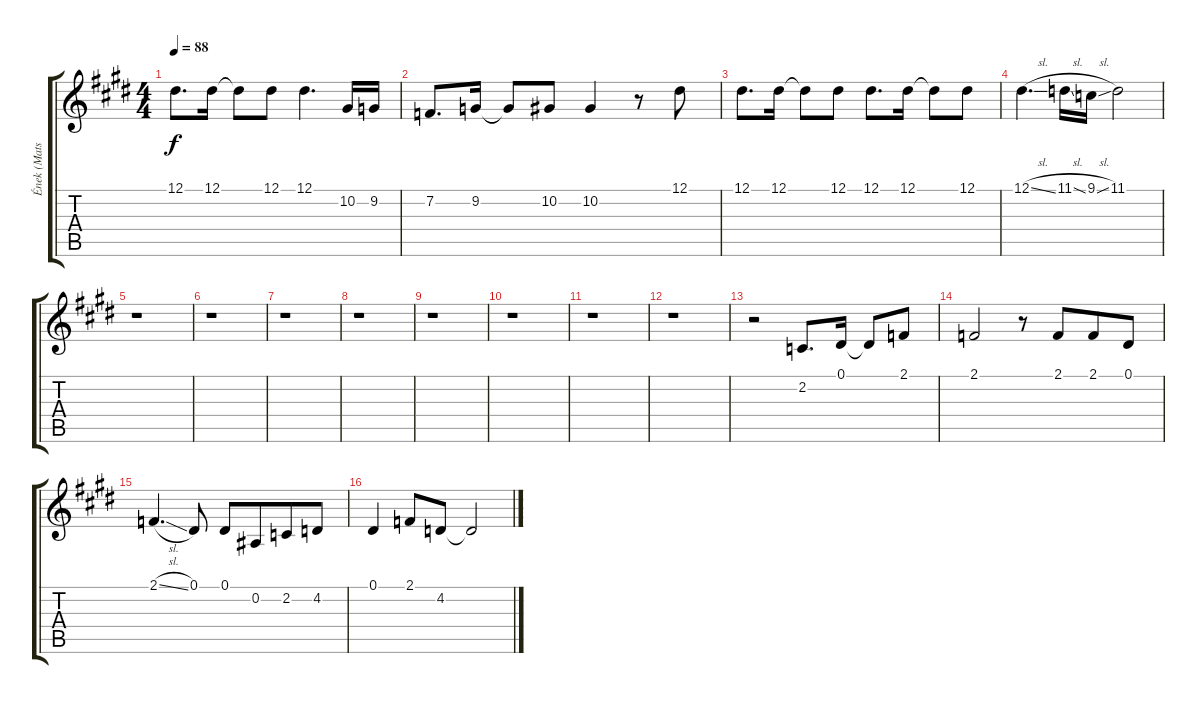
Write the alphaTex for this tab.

\track ("Ének (Mats Levén)" "Ének (Mats") {instrument tenorsax}
\staff {score tabs}
\tuning (Eb4 Bb3 Gb3 Db3 Ab2 Eb2) {hide}
\ts (4 4)
\tempo 88
\clef g2
\ks e
12.1.8{d dy f instrument tenorsax} 12.1.16 12.1{t}.8 12.1.8 12.1.4{d} 10.2.16 9.2.16 |
7.2.8{d} 9.2.16 9.2{t}.8 10.2.8 10.2.4 r.8 12.1.8 |
12.1.8{d} 12.1.16 12.1{t}.8 12.1.8 12.1.8{d} 12.1.16 12.1{t}.8 12.1.8 |
12.1{sl}.4{d} 11.1{sl}.16 9.1{sl}.16 11.1.2 |
r.1 |
r.1 |
r.1 |
r.1 |
r.1 |
r.1 |
r.1 |
r.1 |
r.2 2.2.8{d} 0.1.16 0.1{t}.8 2.1.8 |
2.1.2 r.8 2.1.8{beam merge} 2.1.8 0.1.8 |
2.1{sl}.4{d} 0.1.8 0.1.8{beam merge} 0.2.8{beam merge} 2.2.8{beam merge} 4.2.8 |
0.1.4 2.1.8 4.2.8 4.2{t}.2
